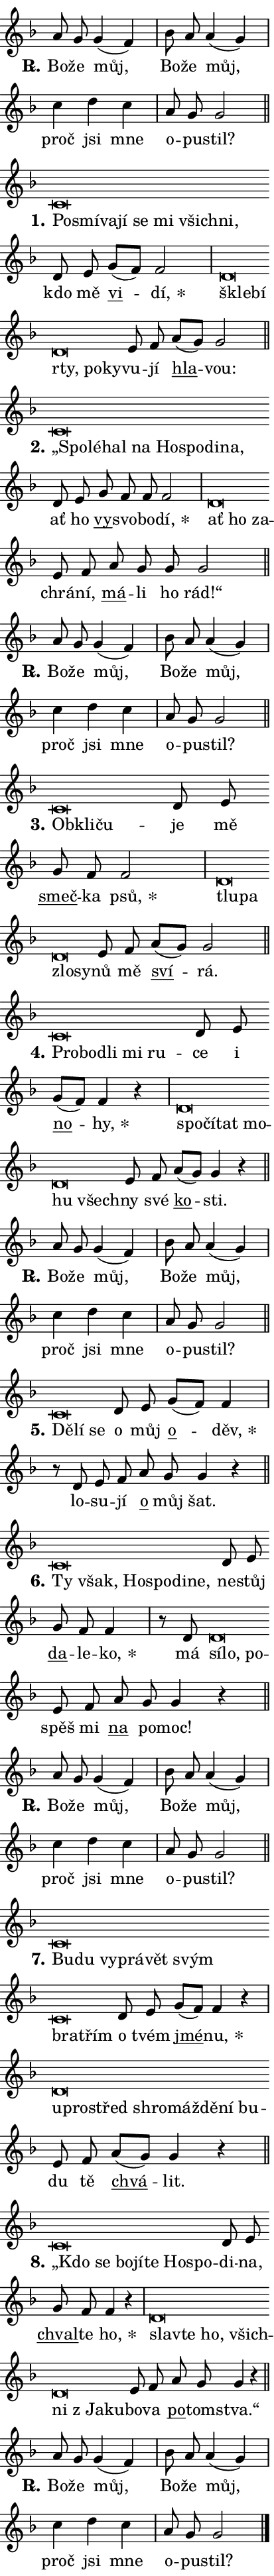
\version "2.24.0"
\header { tagline = "" }
\paper {
  indent = 0\cm
  top-margin = 0\cm
  right-margin = 0.13\cm % to fit lyric hyphens
  bottom-margin = 0\cm
  left-margin = 0\cm
  paper-width = 7\cm
  page-breaking = #ly:one-page-breaking
  system-system-spacing.basic-distance = #11
  score-system-spacing.basic-distance = #11
  ragged-last = ##f
}


%% Author: Thomas Morley
%% https://lists.gnu.org/archive/html/lilypond-user/2020-05/msg00002.html
#(define (line-position grob)
"Returns position of @var[grob} in current system:
   @code{'start}, if at first time-step
   @code{'end}, if at last time-step
   @code{'middle} otherwise
"
  (let* ((col (ly:item-get-column grob))
         (ln (ly:grob-object col 'left-neighbor))
         (rn (ly:grob-object col 'right-neighbor))
         (col-to-check-left (if (ly:grob? ln) ln col))
         (col-to-check-right (if (ly:grob? rn) rn col))
         (break-dir-left
           (and
             (ly:grob-property col-to-check-left 'non-musical #f)
             (ly:item-break-dir col-to-check-left)))
         (break-dir-right
           (and
             (ly:grob-property col-to-check-right 'non-musical #f)
             (ly:item-break-dir col-to-check-right))))
        (cond ((eqv? 1 break-dir-left) 'start)
              ((eqv? -1 break-dir-right) 'end)
              (else 'middle))))

#(define (tranparent-at-line-position vctor)
  (lambda (grob)
  "Relying on @code{line-position} select the relevant enry from @var{vctor}.
Used to determine transparency,"
    (case (line-position grob)
      ((end) (not (vector-ref vctor 0)))
      ((middle) (not (vector-ref vctor 1)))
      ((start) (not (vector-ref vctor 2))))))

noteHeadBreakVisibility =
#(define-music-function (break-visibility)(vector?)
"Makes @code{NoteHead}s transparent relying on @var{break-visibility}"
#{
  \override NoteHead.transparent =
    #(tranparent-at-line-position break-visibility)
#})

#(define delete-ledgers-for-transparent-note-heads
  (lambda (grob)
    "Reads whether a @code{NoteHead} is transparent.
If so this @code{NoteHead} is removed from @code{'note-heads} from
@var{grob}, which is supposed to be @code{LedgerLineSpanner}.
As a result ledgers are not printed for this @code{NoteHead}"
    (let* ((nhds-array (ly:grob-object grob 'note-heads))
           (nhds-list
             (if (ly:grob-array? nhds-array)
                 (ly:grob-array->list nhds-array)
                 '()))
           ;; Relies on the transparent-property being done before
           ;; Staff.LedgerLineSpanner.after-line-breaking is executed.
           ;; This is fragile ...
           (to-keep
             (remove
               (lambda (nhd)
                 (ly:grob-property nhd 'transparent #f))
               nhds-list)))
      ;; TODO find a better method to iterate over grob-arrays, similiar
      ;; to filter/remove etc for lists
      ;; For now rebuilt from scratch
      (set! (ly:grob-object grob 'note-heads)  '())
      (for-each
        (lambda (nhd)
          (ly:pointer-group-interface::add-grob grob 'note-heads nhd))
        to-keep))))

squashNotes = {
  \override NoteHead.X-extent = #'(-0.2 . 0.2)
  \override NoteHead.Y-extent = #'(-0.75 . 0)
  \override NoteHead.stencil =
    #(lambda (grob)
       (let ((pos (ly:grob-property grob 'staff-position)))
         (begin
           (if (< pos -7) (display "ERROR: Lower brevis then expected\n") (display ""))
           (if (<= pos -6) ly:text-interface::print ly:note-head::print))))
}
unSquashNotes = {
  \revert NoteHead.X-extent
  \revert NoteHead.Y-extent
  \revert NoteHead.stencil
}

hideNotes = \noteHeadBreakVisibility #begin-of-line-visible
unHideNotes = \noteHeadBreakVisibility #all-visible

% work-around for resetting accidentals
% https://lilypond.org/doc/v2.23/Documentation/notation/displaying-rhythms#unmetered-music
cadenzaMeasure = {
  \cadenzaOff
  \partial 1024 s1024
  \cadenzaOn
}

#(define-markup-command (accent layout props text) (markup?)
  "Underline accented syllable"
  (interpret-markup layout props
    #{\markup \override #'(offset . 4.3) \underline { #text }#}))

responsum = \markup \concat {
  "R" \hspace #-1.05 \path #0.1 #'((moveto 0 0.07) (lineto 0.9 0.8)) \hspace #0.05 "."
}

spaceSize = #0.6828661417322834 % exact space size for TeX Gyre Schola

\layout {
  \context {
    \Staff
    \remove "Time_signature_engraver"
    \override LedgerLineSpanner.after-line-breaking = #delete-ledgers-for-transparent-note-heads
  }
  \context {
    \Lyrics {
      \override LyricSpace.minimum-distance = \spaceSize
      \override LyricText.font-name = #"TeX Gyre Schola"
      \override LyricText.font-size = 1
      \override StanzaNumber.font-name = #"TeX Gyre Schola Bold"
      \override StanzaNumber.font-size = 1
    }
  }
  \context {
    \Score 
    \override NoteHead.text =
      #(lambda (grob) 
        (let ((pos (ly:grob-property grob 'staff-position)))
          #{\markup {
            \combine
              \halign #-0.55 \raise #(if (= pos -6) 0 0.5) \override #'(thickness . 2) \draw-line #'(3.2 . 0)
              \musicglyph "noteheads.sM1"
          }#}))
  }
}

% magnetic-lyrics.ily
%
%   written by
%     Jean Abou Samra <jean@abou-samra.fr>
%     Werner Lemberg <wl@gnu.org>
%
%   adapted by
%     Jiri Hon <jiri.hon@gmail.com>
%
% Version 2022-Apr-15

% https://www.mail-archive.com/lilypond-user@gnu.org/msg149350.html

#(define (Left_hyphen_pointer_engraver context)
   "Collect syllable-hyphen-syllable occurrences in lyrics and store
them in properties.  This engraver only looks to the left.  For
example, if the lyrics input is @code{foo -- bar}, it does the
following.

@itemize @bullet
@item
Set the @code{text} property of the @code{LyricHyphen} grob between
@q{foo} and @q{bar} to @code{foo}.

@item
Set the @code{left-hyphen} property of the @code{LyricText} grob with
text @q{foo} to the @code{LyricHyphen} grob between @q{foo} and
@q{bar}.
@end itemize

Use this auxiliary engraver in combination with the
@code{lyric-@/text::@/apply-@/magnetic-@/offset!} hook."
   (let ((hyphen #f)
         (text #f))
     (make-engraver
      (acknowledgers
       ((lyric-syllable-interface engraver grob source-engraver)
        (set! text grob)))
      (end-acknowledgers
       ((lyric-hyphen-interface engraver grob source-engraver)
        ;(when (not (grob::has-interface grob 'lyric-space-interface))
          (set! hyphen grob)));)
      ((stop-translation-timestep engraver)
       (when (and text hyphen)
         (ly:grob-set-object! text 'left-hyphen hyphen))
       (set! text #f)
       (set! hyphen #f)))))

#(define (lyric-text::apply-magnetic-offset! grob)
   "If the space between two syllables is less than the value in
property @code{LyricText@/.details@/.squash-threshold}, move the right
syllable to the left so that it gets concatenated with the left
syllable.

Use this function as a hook for
@code{LyricText@/.after-@/line-@/breaking} if the
@code{Left_@/hyphen_@/pointer_@/engraver} is active."
   (let ((hyphen (ly:grob-object grob 'left-hyphen #f)))
     (when hyphen
       (let ((left-text (ly:spanner-bound hyphen LEFT)))
         (when (grob::has-interface left-text 'lyric-syllable-interface)
           (let* ((common (ly:grob-common-refpoint grob left-text X))
                  (this-x-ext (ly:grob-extent grob common X))
                  (left-x-ext
                   (begin
                     ;; Trigger magnetism for left-text.
                     (ly:grob-property left-text 'after-line-breaking)
                     (ly:grob-extent left-text common X)))
                  ;; `delta` is the gap width between two syllables.
                  (delta (- (interval-start this-x-ext)
                            (interval-end left-x-ext)))
                  (details (ly:grob-property grob 'details))
                  (threshold (assoc-get 'squash-threshold details 0.2)))
             (when (< delta threshold)
               (let* (;; We have to manipulate the input text so that
                      ;; ligatures crossing syllable boundaries are not
                      ;; disabled.  For languages based on the Latin
                      ;; script this is essentially a beautification.
                      ;; However, for non-Western scripts it can be a
                      ;; necessity.
                      (lt (ly:grob-property left-text 'text))
                      (rt (ly:grob-property grob 'text))
                      (is-space (grob::has-interface hyphen 'lyric-space-interface))
                      (space (if is-space " " ""))
                      (extra-delta (if is-space spaceSize 0))
                      ;; Append new syllable.
                      (ltrt-space (if (and (string? lt) (string? rt))
                                (string-append lt space rt)
                                (make-concat-markup (list lt space rt))))
                      ;; Right-align `ltrt` to the right side.
                      (ltrt-space-markup (grob-interpret-markup
                               grob
                               (make-translate-markup
                                (cons (interval-length this-x-ext) 0)
                                (make-right-align-markup ltrt-space)))))
                 (begin
                   ;; Don't print `left-text`.
                   (ly:grob-set-property! left-text 'stencil #f)
                   ;; Set text and stencil (which holds all collected
                   ;; syllables so far) and shift it to the left.
                   (ly:grob-set-property! grob 'text ltrt-space)
                   (ly:grob-set-property! grob 'stencil ltrt-space-markup)
                   (ly:grob-translate-axis! grob (- (- delta extra-delta)) X))))))))))


#(define (lyric-hyphen::displace-bounds-first grob)
   ;; Make very sure this callback isn't triggered too early.
   (let ((left (ly:spanner-bound grob LEFT))
         (right (ly:spanner-bound grob RIGHT)))
     (ly:grob-property left 'after-line-breaking)
     (ly:grob-property right 'after-line-breaking)
     (ly:lyric-hyphen::print grob)))

squashThreshold = #0.4

\layout {
  \context {
    \Lyrics
    \consists #Left_hyphen_pointer_engraver
    \override LyricText.after-line-breaking =
      #lyric-text::apply-magnetic-offset!
    \override LyricHyphen.stencil = #lyric-hyphen::displace-bounds-first
    \override LyricText.details.squash-threshold = \squashThreshold
    \override LyricHyphen.minimum-distance = 0
    \override LyricHyphen.minimum-length = \squashThreshold
  }
}

squashText = \override LyricText.details.squash-threshold = 9999
unSquashText = \override LyricText.details.squash-threshold = \squashThreshold

leftText = \override LyricText.self-alignment-X = #LEFT
unLeftText = \revert LyricText.self-alignment-X

starOffset = #(lambda (grob) 
                (let ((x_offset (ly:self-alignment-interface::aligned-on-x-parent grob)))
                  (if (= x_offset 0) 0 (+ x_offset 1.2))))

star = #(define-music-function (syllable)(string?)
"Append star separator at the end of a syllable"
#{
  \once \override LyricText.X-offset = #starOffset
  \lyricmode { \markup {
    #syllable
    \override #'((font-name . "TeX Gyre Schola Bold")) \hspace #0.2 \lower #0.65 \larger "*"
  } }
#})

starAccent = #(define-music-function (syllable)(string?)
"Append star separator at the end of a syllable and make accent"
#{
  \once \override LyricText.X-offset = #starOffset
  \lyricmode { \markup {
    \accent #syllable
    \override #'((font-name . "TeX Gyre Schola Bold")) \hspace #0.2 \lower #0.65 \larger "*"
  } }
#})

breath = #(define-music-function (syllable)(string?)
"Append breathing indicator at the end of a syllable"
#{
  \lyricmode { \markup { #syllable "+" } }
#})

optionalBreath = #(define-music-function (syllable)(string?)
"Append optional breathing indicator at the end of a syllable"
#{
  \lyricmode { \markup { #syllable "(+)" } }
#})


\score {
    <<
        \new Voice = "melody" { \cadenzaOn \key f \major \relative { a'8 g g4( f) \cadenzaMeasure \bar "|" bes8 a a4( g) \cadenzaMeasure \bar "|" c d c \cadenzaMeasure \bar "|" a8 g g2 \cadenzaMeasure \bar "||" \break } }
        \new Lyrics \lyricsto "melody" { \lyricmode { \set stanza = \responsum
Bo -- že můj, Bo -- že můj, proč jsi mne o -- pu -- stil? } }
    >>
    \layout {}
}

\score {
    <<
        \new Voice = "melody" { \cadenzaOn \key f \major \relative { \squashNotes c'\breve*1/16 \hideNotes \breve*1/16 \bar "" \breve*1/16 \bar "" \breve*1/16 \bar "" \breve*1/16 \bar "" \breve*1/16 \bar "" \breve*1/16 \breve*1/16 \bar "" \unHideNotes \unSquashNotes d8 e \bar "" g[( f)] f2 \cadenzaMeasure \bar "|" \squashNotes d\breve*1/16 \hideNotes \breve*1/16 \bar "" \breve*1/16 \bar "" \breve*1/16 \breve*1/16 \bar "" \unHideNotes \unSquashNotes e8 f \bar "" a[( g)] g2 \cadenzaMeasure \bar "||" \break } }
        \new Lyrics \lyricsto "melody" { \lyricmode { \set stanza = "1."
\leftText Po -- \squashText smí -- va -- jí se mi všich -- ni, \unLeftText \unSquashText kdo mě \markup \accent vi -- \star dí, \leftText škle -- \squashText bí rty, po -- ky -- \unLeftText \unSquashText vu -- jí \markup \accent hla -- vou: } }
    >>
    \layout {}
}

\score {
    <<
        \new Voice = "melody" { \cadenzaOn \key f \major \relative { \squashNotes c'\breve*1/16 \hideNotes \breve*1/16 \bar "" \breve*1/16 \bar "" \breve*1/16 \bar "" \breve*1/16 \bar "" \breve*1/16 \bar "" \breve*1/16 \breve*1/16 \bar "" \unHideNotes \unSquashNotes d8 e \bar "" g f f f2 \cadenzaMeasure \bar "|" \squashNotes d\breve*1/16 \hideNotes \breve*1/16 \breve*1/16 \bar "" \unHideNotes \unSquashNotes e8 f \bar "" a g g g2 \cadenzaMeasure \bar "||" \break } }
        \new Lyrics \lyricsto "melody" { \lyricmode { \set stanza = "2."
\leftText „Spo -- \squashText lé -- hal na Ho -- spo -- di -- na, \unLeftText \unSquashText ať ho \markup \accent vy -- svo -- bo -- \star dí, \leftText ať \squashText ho za -- \unLeftText \unSquashText chrá -- ní, \markup \accent má -- li ho rád!“ } }
    >>
    \layout {}
}

\score {
    <<
        \new Voice = "melody" { \cadenzaOn \key f \major \relative { a'8 g g4( f) \cadenzaMeasure \bar "|" bes8 a a4( g) \cadenzaMeasure \bar "|" c d c \cadenzaMeasure \bar "|" a8 g g2 \cadenzaMeasure \bar "||" \break } }
        \new Lyrics \lyricsto "melody" { \lyricmode { \set stanza = \responsum
Bo -- že můj, Bo -- že můj, proč jsi mne o -- pu -- stil? } }
    >>
    \layout {}
}

\score {
    <<
        \new Voice = "melody" { \cadenzaOn \key f \major \relative { \squashNotes c'\breve*1/16 \hideNotes \breve*1/16 \breve*1/16 \bar "" \unHideNotes \unSquashNotes d8 e \bar "" g f f2 \cadenzaMeasure \bar "|" \squashNotes d\breve*1/16 \hideNotes \breve*1/16 \bar "" \breve*1/16 \breve*1/16 \bar "" \unHideNotes \unSquashNotes e8 f \bar "" a[( g)] g2 \cadenzaMeasure \bar "||" \break } }
        \new Lyrics \lyricsto "melody" { \lyricmode { \set stanza = "3."
\leftText Ob -- \squashText kli -- ču -- \unLeftText \unSquashText je mě \markup \accent smeč -- ka \star psů, \leftText tlu -- \squashText pa zlo -- sy -- \unLeftText \unSquashText nů mě \markup \accent sví -- rá. } }
    >>
    \layout {}
}

\score {
    <<
        \new Voice = "melody" { \cadenzaOn \key f \major \relative { \squashNotes c'\breve*1/16 \hideNotes \breve*1/16 \bar "" \breve*1/16 \bar "" \breve*1/16 \breve*1/16 \bar "" \unHideNotes \unSquashNotes d8 e \bar "" g[( f)] f4 r \cadenzaMeasure \bar "|" \squashNotes d\breve*1/16 \hideNotes \breve*1/16 \bar "" \breve*1/16 \bar "" \breve*1/16 \bar "" \breve*1/16 \breve*1/16 \bar "" \unHideNotes \unSquashNotes e8 f \bar "" a[( g)] g4 r \cadenzaMeasure \bar "||" \break } }
        \new Lyrics \lyricsto "melody" { \lyricmode { \set stanza = "4."
\leftText Pro -- \squashText bo -- dli mi ru -- \unLeftText \unSquashText ce i \markup \accent no -- \star hy, \leftText spo -- \squashText čí -- tat mo -- hu všech -- \unLeftText \unSquashText ny své \markup \accent ko -- sti. } }
    >>
    \layout {}
}

\score {
    <<
        \new Voice = "melody" { \cadenzaOn \key f \major \relative { a'8 g g4( f) \cadenzaMeasure \bar "|" bes8 a a4( g) \cadenzaMeasure \bar "|" c d c \cadenzaMeasure \bar "|" a8 g g2 \cadenzaMeasure \bar "||" \break } }
        \new Lyrics \lyricsto "melody" { \lyricmode { \set stanza = \responsum
Bo -- že můj, Bo -- že můj, proč jsi mne o -- pu -- stil? } }
    >>
    \layout {}
}

\score {
    <<
        \new Voice = "melody" { \cadenzaOn \key f \major \relative { \squashNotes c'\breve*1/16 \hideNotes \breve*1/16 \breve*1/16 \bar "" \unHideNotes \unSquashNotes d8 e \bar "" g[( f)] f4 \cadenzaMeasure \bar "|" r8 d e f \bar "" a g g4 r \cadenzaMeasure \bar "||" \break } }
        \new Lyrics \lyricsto "melody" { \lyricmode { \set stanza = "5."
\leftText Dě -- \squashText lí se \unLeftText \unSquashText o můj \markup \accent o -- \star děv, lo -- su -- jí \markup \accent o můj šat. } }
    >>
    \layout {}
}

\score {
    <<
        \new Voice = "melody" { \cadenzaOn \key f \major \relative { \squashNotes c'\breve*1/16 \hideNotes \breve*1/16 \bar "" \breve*1/16 \bar "" \breve*1/16 \bar "" \breve*1/16 \breve*1/16 \bar "" \unHideNotes \unSquashNotes d8 e \bar "" g f f4 \cadenzaMeasure \bar "|" r8 d \squashNotes d\breve*1/16 \hideNotes \breve*1/16 \breve*1/16 \bar "" \unHideNotes \unSquashNotes e8 f \bar "" a g g4 r \cadenzaMeasure \bar "||" \break } }
        \new Lyrics \lyricsto "melody" { \lyricmode { \set stanza = "6."
\leftText Ty \squashText však, Ho -- spo -- di -- ne, \unLeftText \unSquashText ne -- stůj \markup \accent da -- le -- \star ko, má \leftText sí -- \squashText lo, po -- \unLeftText \unSquashText spěš mi \markup \accent na po -- moc! } }
    >>
    \layout {}
}

\score {
    <<
        \new Voice = "melody" { \cadenzaOn \key f \major \relative { a'8 g g4( f) \cadenzaMeasure \bar "|" bes8 a a4( g) \cadenzaMeasure \bar "|" c d c \cadenzaMeasure \bar "|" a8 g g2 \cadenzaMeasure \bar "||" \break } }
        \new Lyrics \lyricsto "melody" { \lyricmode { \set stanza = \responsum
Bo -- že můj, Bo -- že můj, proč jsi mne o -- pu -- stil? } }
    >>
    \layout {}
}

\score {
    <<
        \new Voice = "melody" { \cadenzaOn \key f \major \relative { \squashNotes c'\breve*1/16 \hideNotes \breve*1/16 \bar "" \breve*1/16 \bar "" \breve*1/16 \bar "" \breve*1/16 \bar "" \breve*1/16 \bar "" \breve*1/16 \breve*1/16 \bar "" \unHideNotes \unSquashNotes d8 e \bar "" g[( f)] f4 r \cadenzaMeasure \bar "|" \squashNotes d\breve*1/16 \hideNotes \breve*1/16 \bar "" \breve*1/16 \bar "" \breve*1/16 \bar "" \breve*1/16 \bar "" \breve*1/16 \bar "" \breve*1/16 \breve*1/16 \bar "" \unHideNotes \unSquashNotes e8 f \bar "" a[( g)] g4 r \cadenzaMeasure \bar "||" \break } }
        \new Lyrics \lyricsto "melody" { \lyricmode { \set stanza = "7."
\leftText Bu -- \squashText du vy -- prá -- vět svým bra -- třím \unLeftText \unSquashText o tvém \markup \accent jmé -- \star nu, \leftText u -- \squashText pro -- střed shro -- máž -- dě -- ní bu -- \unLeftText \unSquashText du tě \markup \accent chvá -- lit. } }
    >>
    \layout {}
}

\score {
    <<
        \new Voice = "melody" { \cadenzaOn \key f \major \relative { \squashNotes c'\breve*1/16 \hideNotes \breve*1/16 \bar "" \breve*1/16 \bar "" \breve*1/16 \bar "" \breve*1/16 \bar "" \breve*1/16 \breve*1/16 \bar "" \unHideNotes \unSquashNotes d8 e \bar "" g f f4 r \cadenzaMeasure \bar "|" \squashNotes d\breve*1/16 \hideNotes \breve*1/16 \bar "" \breve*1/16 \bar "" \breve*1/16 \bar "" \breve*1/16 \bar "" \breve*1/16 \breve*1/16 \bar "" \unHideNotes \unSquashNotes e8 f \bar "" a g g4 r \cadenzaMeasure \bar "||" \break } }
        \new Lyrics \lyricsto "melody" { \lyricmode { \set stanza = "8."
\leftText „Kdo \squashText se bo -- jí -- te Ho -- spo -- \unLeftText \unSquashText di -- na, \markup \accent chval -- te \star ho, \leftText sla -- \squashText vte ho, všich -- ni "z Ja" -- ku -- \unLeftText \unSquashText bo -- va \markup \accent po -- tom -- stva.“ } }
    >>
    \layout {}
}

\score {
    <<
        \new Voice = "melody" { \cadenzaOn \key f \major \relative { a'8 g g4( f) \cadenzaMeasure \bar "|" bes8 a a4( g) \cadenzaMeasure \bar "|" c d c \cadenzaMeasure \bar "|" a8 g g2 \cadenzaMeasure \bar "||" \break } \bar "|." }
        \new Lyrics \lyricsto "melody" { \lyricmode { \set stanza = \responsum
Bo -- že můj, Bo -- že můj, proč jsi mne o -- pu -- stil? } }
    >>
    \layout {}
}
